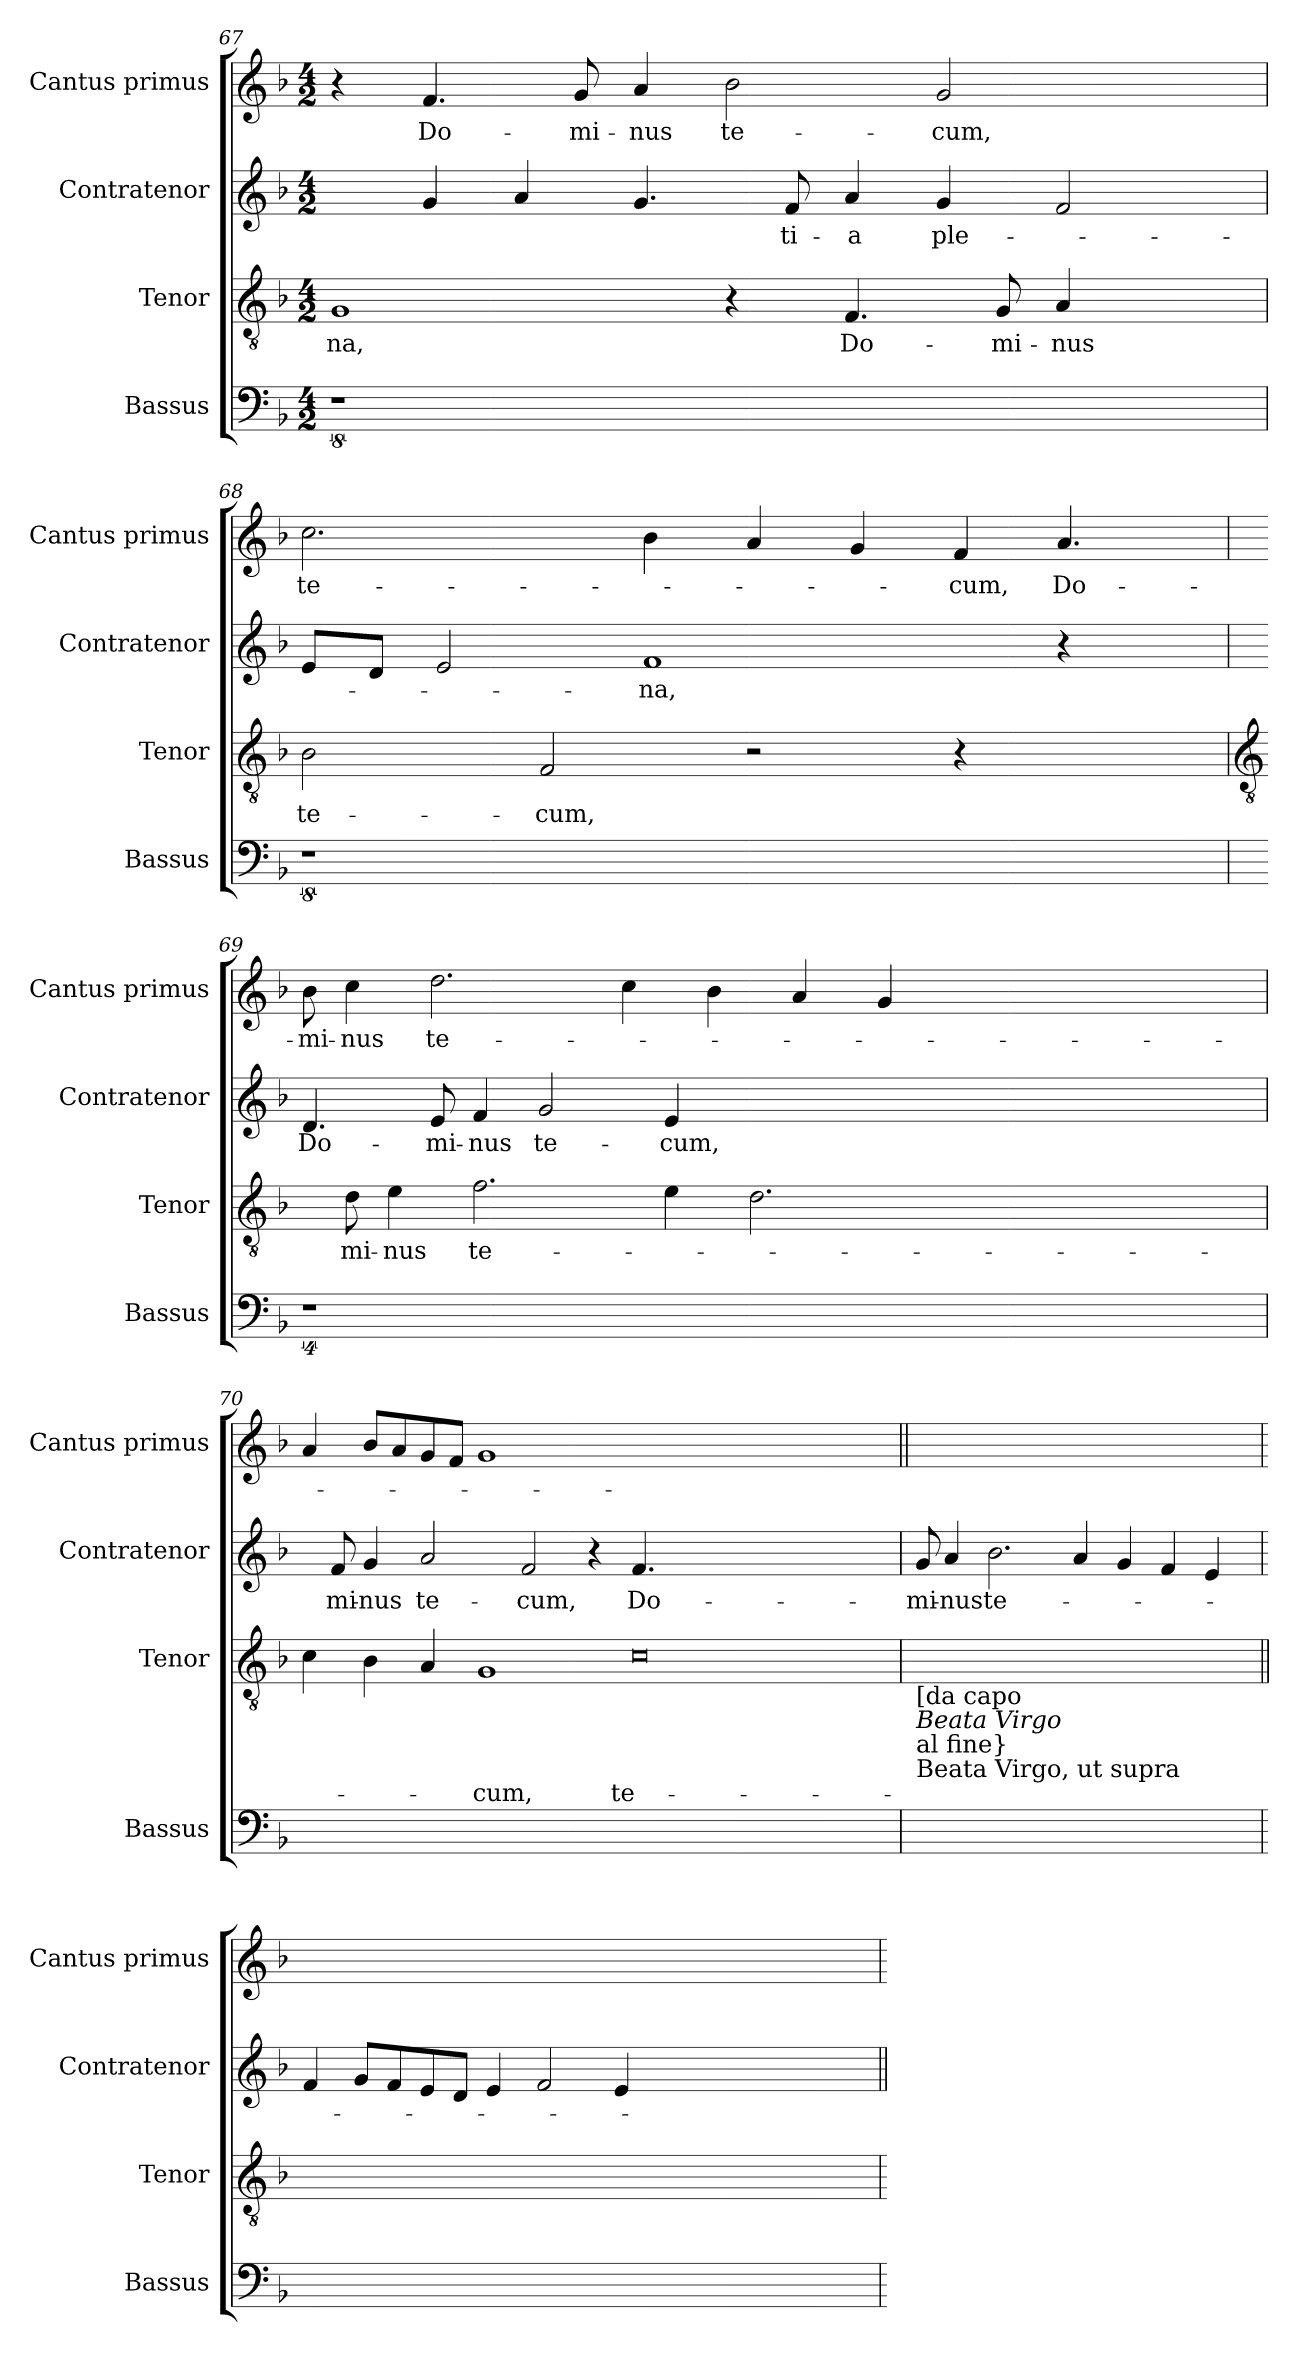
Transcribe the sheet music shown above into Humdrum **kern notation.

**kern	**kern	**text	**kern	**text	**kern	**text
*part4	*part3	*part3	*part2	*part2	*part1	*part1
*staff4	*staff3	*staff3	*staff2	*staff2	*staff1	*staff1
*I"Bassus	*I"Tenor	*	*I"Contratenor	*	*I"Cantus primus	*
*I'Bassus	*I'Tenor	*	*I'Contratenor	*	*I'Cantus primus	*
!!LO:LB:g=z
*clefF4	*clefGv2	*	*clefG2	*	*clefG2	*
*k[b-]	*k[b-]	*	*k[b-]	*	*k[b-]	*
*F:	*F:	*	*F:	*	*F:	*
*M4/2	*M4/2	*	*M4/2	*	*M4/2	*
=67	=67	=67	=67	=67	=67	=67
!	!	!LO:LY:b	!	!	!	!
8%17r	1G	-na,	4fyy]	.	4r	.
!	!	!	!	!	!	!LO:LY:b
.	.	.	4g	.	4.f	Do-
.	.	.	4a	.	.	.
!	!	!	!	!	!	!LO:LY:b
.	.	.	.	.	8g	-mi-
!	!	!	!	!	!	!LO:LY:b
.	.	.	4.g	.	4a	-nus
!	!	!	!	!	!	!LO:LY:b
.	4r	.	.	.	2b-	te-
!	!	!	!	!LO:LY:b	!	!
.	.	.	8f	-ti-	.	.
!	!	!LO:LY:b	!	!LO:LY:b	!	!
.	4.F	Do-	4a	-a	.	.
!	!	!	!	!LO:LY:b	!	!LO:LY:b
.	.	.	4g	ple-	2g	-cum,
!	!	!LO:LY:b	!	!	!	!
.	8G	-mi-	.	.	.	.
!	!	!LO:LY:b	!	!	!	!
.	4A	-nus	2f	.	.	.
.	4ryy	.	.	.	4ryy	.
8ryy	.	.	.	.	.	.
!!LO:LB:g=z
=68	=68	=68	=68	=68	=68	=68
!	!	!LO:LY:b	!	!	!	!LO:LY:b
8%17r	2B-	te-	8eL	.	2.cc	te-
.	.	.	8dJ	.	.	.
.	.	.	2e	.	.	.
!	!	!LO:LY:b	!	!	!	!
.	2F	-cum,	.	.	.	.
!	!	!	!	!LO:LY:b	!	!
.	.	.	1f	-na,	4b-	.
.	2r	.	.	.	4a	.
.	.	.	.	.	4g	.
!	!	!	!	!	!	!LO:LY:b
.	4r	.	.	.	4f	-cum,
!	!	!LO:LY:b	!	!	!	!LO:LY:b
.	[4cyy	Do-	4r	.	4.a	Do-
.	8ryy	.	8ryy	.	.	.
!!LO:LB:g=z
=69	=69	=69	=69	=69	=69	=69
*	*clefGv2	*	*	*	*	*
!	!	!LO:LY:b	!	!LO:LY:b	!	!LO:LY:b
4%15r	8cyy]	--	4.d	Do-	8b-	-mi-
!	!	!LO:LY:b	!	!	!	!LO:LY:b
.	8d	mi-	.	.	4cc	-nus
!	!	!LO:LY:b	!	!	!	!
.	4e	-nus	.	.	.	.
!	!	!	!	!LO:LY:b	!	!LO:LY:b
.	.	.	8e	-mi-	2.dd	te-
!	!	!LO:LY:b	!	!LO:LY:b	!	!
.	2.f	te-	4f	-nus	.	.
!	!	!	!	!LO:LY:b	!	!
.	.	.	2g	te-	.	.
.	.	.	.	.	4cc	.
!	!	!	!	!LO:LY:b	!	!
.	4e	.	4e	-cum,	.	.
.	.	.	.	.	4b-	.
!	!	!	!	!LO:LY:b	!	!
.	2.d	.	[4eyy	Do-	.	.
.	.	.	.	.	4a	.
.	.	.	0ryy	.	.	.
.	.	.	.	.	4g	.
.	.	.	.	.	1ryy	.
.	1.ryy	.	.	.	.	.
.	.	.	.	.	2ryy	.
.	.	.	.	.	8ryy	.
!!LO:LB:g=z
=70	=70	=70	=70	=70	=70	=70
!	!	!	!	!LO:LY:b	!	!
0ryy	4c	.	8eyy]	--	4a	.
!	!	!	!	!LO:LY:b	!	!
.	.	.	8f	mi-	.	.
!	!	!	!	!LO:LY:b	!	!
.	4B-	.	4g	-nus	8b-L	.
.	.	.	.	.	8a	.
!	!	!	!	!LO:LY:b	!	!
.	4A	.	2a	te-	8g	.
.	.	.	.	.	8fJ	.
!	!	!LO:LY:b	!	!	!	!
.	1G	-cum,	.	.	1g	.
!	!	!	!	!LO:LY:b	!	!
.	.	.	2f	-cum,	.	.
.	.	.	4r	.	.	.
!	!	!LO:LY:b	!	!LO:LY:b	!	!LO:LY:b
.	0c	te-	4.f	Do-	0ayy	-cum.
1..ryy	.	.	.	.	.	.
.	.	.	1ryy	.	.	.
.	.	.	2ryy	.	.	.
.	.	.	8ryy	.	.	.
=	=	=||	=	=||	=||	=||
!	!LO:TX:b:t=[da capo	!	!	!	!	!
!	!LO:TX:b:i:t=Beata Virgo	!	!	!	!	!
!	!LO:TX:b:t=al fine}	!	!	!	!	!
!	!LO:TX:b:t=Beata Virgo, ut supra	!	!	!	!	!
!	!	!LO:LY:b	!	!LO:LY:b	!	!
0ryy	0Fyy	-cum.	8g	-mi-	0ryy	.
!	!	!	!	!LO:LY:b	!	!
.	.	.	4a	-nus	.	.
!	!	!	!	!LO:LY:b	!	!
.	.	.	2.b-	te-	.	.
.	.	.	4a	.	.	.
.	.	.	4g	.	.	.
.	.	.	4f	.	.	.
.	.	.	4e	.	.	.
8ryy	8ryy	.	.	.	8ryy	.
=	=||	=	=	=	=	=
0ryy	0ryy	.	4f	.	0ryy	.
.	.	.	8gL	.	.	.
.	.	.	8f	.	.	.
.	.	.	8e	.	.	.
.	.	.	8dJ	.	.	.
.	.	.	4e	.	.	.
.	.	.	2f	.	.	.
.	.	.	4e	.	.	.
!	!	!	!	!LO:LY:b	!	!
.	.	.	0fyy	-cum.	.	.
1..ryy	1..ryy	.	.	.	1..ryy	.
=	=	=	=||	=	=	=
*-	*-	*-	*-	*-	*-	*-
